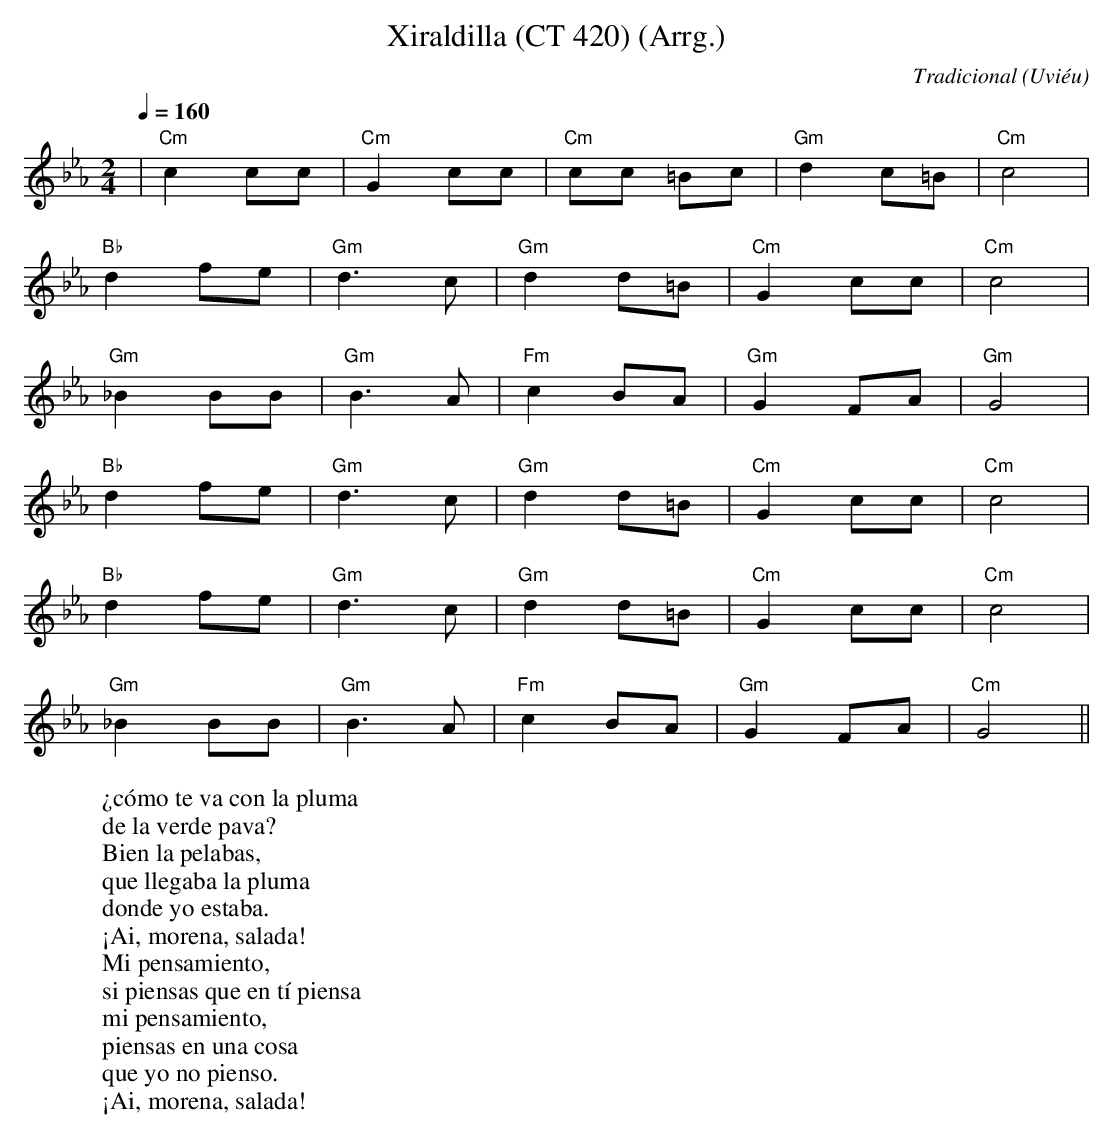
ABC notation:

X:1
T:Xiraldilla (CT 420) (Arrg.)
C:Tradicional
O:Uviéu
M:2/4
L:1/8
Q:1/4=160
W:¿cómo te va con la pluma
W:de la verde pava?
W:Bien la pelabas,
W:que llegaba la pluma
W:donde yo estaba.
W:¡Ai, morena, salada!
W:Mi pensamiento,
W:si piensas que en tí piensa
W:mi pensamiento,
W:piensas en una cosa
W:que yo no pienso.
W:¡Ai, morena, salada!
K:Cm
|"Cm"c2 cc|"Cm"G2 cc|"Cm"cc =Bc|"Gm"d2 c=B|"Cm"c4|
"Bb"d2 fe|"Gm"d3 c|"Gm"d2 d=B|"Cm"G2 cc|"Cm"c4|
"Gm"_B2 BB|"Gm"B3 A|"Fm"c2 BA|"Gm"G2 FA|"Gm"G4|
"Bb"d2 fe|"Gm"d3 c|"Gm"d2 d=B|"Cm"G2 cc|"Cm"c4|
"Bb"d2 fe|"Gm"d3 c|"Gm"d2 d=B|"Cm"G2 cc|"Cm"c4|
"Gm"_B2 BB|"Gm"B3 A|"Fm"c2 BA|"Gm"G2 FA|"Cm"G4||
